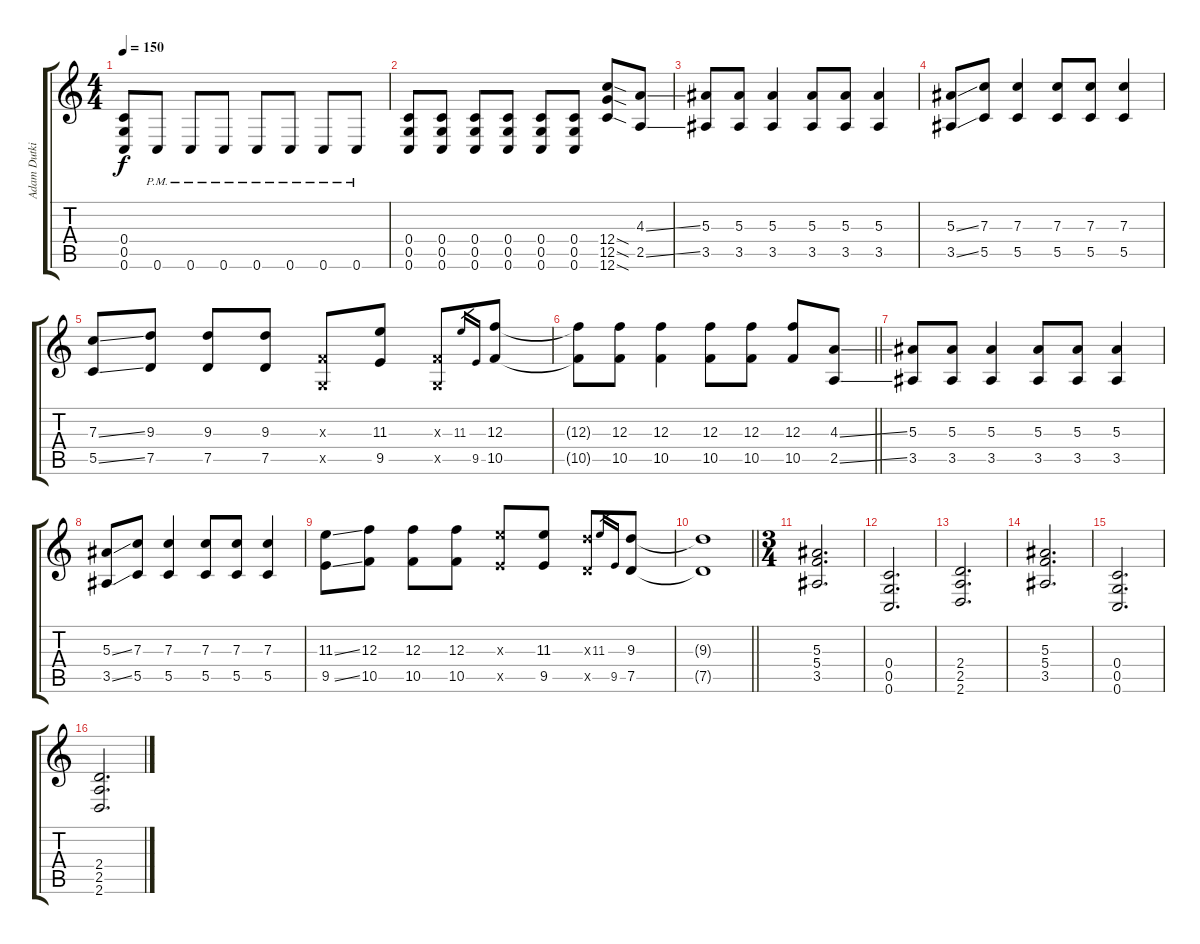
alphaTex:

\track ("Adam Dutkiewicz" "Adam Dutki") {instrument distortionguitar}
\staff {score tabs}
\tuning (D4 A3 F3 C3 G2 C2) {hide}
\ts (4 4)
\tempo 150
\clef g2
\ks c
(0.4 0.5 0.6).8{dy f} 0.6{pm}.8 0.6{pm}.8 0.6{pm}.8 0.6{pm}.8 0.6{pm}.8 0.6{pm}.8 0.6{pm}.8 |
(0.4 0.5 0.6).8 (0.4 0.5 0.6).8 (0.4 0.5 0.6).8 (0.4 0.5 0.6).8 (0.4 0.5 0.6).8 (0.4 0.5 0.6).8 (12.4{sod} 12.5{sod} 12.6{sod}).8 (4.3{ss} 2.5{ss}).8{volume 16} |
(5.3 3.5).8 (5.3 3.5).8 (5.3 3.5).4 (5.3 3.5).8 (5.3 3.5).8 (5.3 3.5).4 |
(5.3{ss} 3.5{ss}).8 (7.3 5.5).8 (7.3 5.5).4 (7.3 5.5).8 (7.3 5.5).8 (7.3 5.5).4 |
(7.3{ss} 5.5{ss}).8 (9.3 7.5).8 (9.3 7.5).8 (9.3 7.5).8 (0.3{x} 0.5{x}).8 (11.3 9.5).8 (0.3{x} 0.5{x}).8 11.3.16{gr} 9.5.16{gr} (12.3 10.5).8 |
\barLineRight lightlight
(12.3{t} 10.5{t}).8 (12.3 10.5).8 (12.3 10.5).4 (12.3 10.5).8 (12.3 10.5).8 (12.3 10.5).8 (4.3{ss} 2.5{ss}).8 |
(5.3 3.5).8 (5.3 3.5).8 (5.3 3.5).4 (5.3 3.5).8 (5.3 3.5).8 (5.3 3.5).4 |
(5.3{ss} 3.5{ss}).8 (7.3 5.5).8 (7.3 5.5).4 (7.3 5.5).8 (7.3 5.5).8 (7.3 5.5).4 |
(11.3{ss} 9.5{ss}).8 (12.3 10.5).8 (12.3 10.5).8 (12.3 10.5).8 (11.3{x} 9.5{x}).8 (11.3 9.5).8 (9.3{x} 7.5{x}).8 11.3.16{gr} 9.5.16{gr} (9.3 7.5).8 |
\barLineRight lightlight
(9.3{t} 7.5{t}).1 |
\ts (3 4)
(5.3 5.4 3.5).2{d volume 13 balance 8} |
(0.4 0.5 0.6).2{d} |
(2.4 2.5 2.6).2{d} |
(5.3 5.4 3.5).2{d} |
(0.4 0.5 0.6).2{d} |
(2.4 2.5 2.6).2{d}
